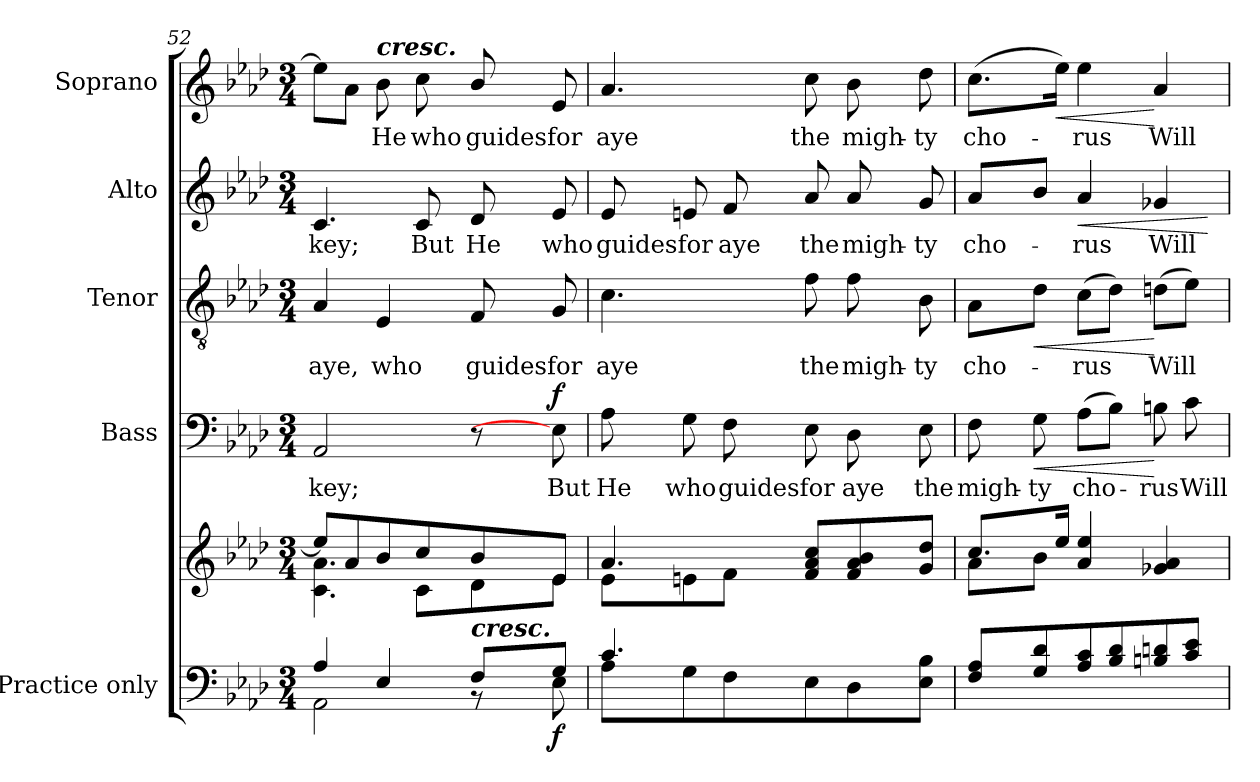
**kern	**kern	**dynam	**kern	**text	**dynam	**kern	**text	**dynam	**kern	**text	**dynam	**kern	**text	**dynam
*part5	*part5	*part5	*part4	*part4	*part4	*part3	*part3	*part3	*part2	*part2	*part2	*part1	*part1	*part1
*staff6	*staff5	*staff5/6	*staff4	*staff4	*staff4	*staff3	*staff3	*staff3	*staff2	*staff2	*staff2	*staff1	*staff1	*staff1
*I"Practice only	*	*	*I"Bass	*	*	*I"Tenor	*	*	*I"Alto	*	*	*I"Soprano	*	*
*	*	*	*I'B	*	*	*I'T	*	*	*I'A	*	*	*I'S	*	*
!!LO:LB:g=z
*clefF4	*clefG2	*	*clefF4	*	*	*clefGv2	*	*	*clefG2	*	*	*clefG2	*	*
*k[b-e-a-d-]	*k[b-e-a-d-]	*	*k[b-e-a-d-]	*	*	*k[b-e-a-d-]	*	*	*k[b-e-a-d-]	*	*	*k[b-e-a-d-]	*	*
*A-:	*A-:	*	*A-:	*	*	*A-:	*	*	*A-:	*	*	*A-:	*	*
*M3/4	*M3/4	*	*M3/4	*	*	*M3/4	*	*	*M3/4	*	*	*M3/4	*	*
=52	=52	=52	=52	=52	=52	=52	=52	=52	=52	=52	=52	=52	=52	=52
*^	*^	*	*	*	*	*	*	*	*	*	*	*	*	*
!	!	!	!	!	!	!LO:LY:b	!	!	!LO:LY:b	!	!	!LO:LY:b	!	!	!	!
4A-/	2AA-\	8ee-/L]	4.c\ 4.a-\	.	2AA-	key;	.	4A-	aye,	.	4.c	key;	.	8ee-L]	.	.
.	.	8a-/	.	.	.	.	.	.	.	.	.	.	.	8a-J	.	.
!	!	!	!	!	!	!	!	!	!	!	!	!	!	!LO:TX:a:Bi:t=cresc.	!	!
!	!	!	!	!	!	!	!	!	!LO:LY:b	!	!	!	!	!	!LO:LY:b	!
4E-/	.	8b-/	.	.	.	.	.	4E-	who	.	.	.	.	8b-	He	.
!	!	!	!	!	!	!	!	!	!	!	!	!LO:LY:b	!	!	!LO:LY:b	!
.	.	8cc/	8c\L	.	.	.	.	.	.	.	8c	But	.	8cc	who	.
!LO:TX:a:Bi:t=cresc.	!	!	!	!	!	!	!	!	!	!	!	!	!	!	!	!
!	!	!	!	!	!	!	!	!	!LO:LY:b	!	!	!LO:LY:b	!	!	!LO:LY:b	!
8F/L	8r	8b-/	8d-\	.	8r	.	.	8F	guides	.	8d-	He	.	8b-/	guides	.
!	!	!	!	!LO:DY:b=2	!	!LO:LY:b	!LO:DY:b	!	!LO:LY:b	!	!	!LO:LY:b	!	!	!LO:LY:b	!
8G/J	8E-\	8e-/J	8e-\J	f	8E-]	But	f	8G	for	.	8e-	who	.	8e-	for	.
=53	=53	=53	=53	=53	=53	=53	=53	=53	=53	=53	=53	=53	=53	=53	=53	=53
!	!	!	!	!	!	!LO:LY:b	!	!	!LO:LY:b	!	!	!LO:LY:b	!	!	!LO:LY:b	!
4.c/	8A-\L	4.a-/	8e-\L	.	8A-	He	.	4.c	aye	.	8e-	guides	.	4.a-	aye	.
!	!	!	!	!	!	!LO:LY:b	!	!	!	!	!	!LO:LY:b	!	!	!	!
.	8G\	.	8en\	.	8G	who	.	.	.	.	8en	for	.	.	.	.
!	!	!	!	!	!	!LO:LY:b	!	!	!	!	!	!LO:LY:b	!	!	!	!
.	8F\	.	8f\J	.	8F	guides	.	.	.	.	8f	aye	.	.	.	.
!	!	!	!	!	!	!LO:LY:b	!	!	!LO:LY:b	!	!	!LO:LY:b	!	!	!LO:LY:b	!
8ryy	8E-\	8f/ 8a-/ 8cc/L	8ryy	.	8E-	for	.	8f	the	.	8a-	the	.	8cc	the	.
!	!	!	!	!	!	!LO:LY:b	!	!	!LO:LY:b	!	!	!LO:LY:b	!	!	!LO:LY:b	!
4ryy	8D-\	8f/ 8a-/ 8b-/	4ryy	.	8D-	aye	.	8f	migh-	.	8a-	migh-	.	8b-	migh-	.
!	!	!	!	!	!	!LO:LY:b	!	!	!LO:LY:b	!	!	!LO:LY:b	!	!	!LO:LY:b	!
.	8E-\ 8B-\J	8g/ 8dd-/J	.	.	8E-	the	.	8B-	-ty	.	8g	-ty	.	8dd-	-ty	.
=54	=54	=54	=54	=54	=54	=54	=54	=54	=54	=54	=54	=54	=54	=54	=54	=54
!	!	!	!	!	!	!LO:LY:b	!	!	!LO:LY:b	!	!	!LO:LY:b	!	!	!LO:LY:b	!
8F/ 8A-/L	2ryy	8.cc/L	8a-\L	.	8F	migh-	.	8A-L	cho-	.	8a-L	cho-	.	(>8.ccL	cho-	.
!	!	!	!	!	!	!LO:LY:b	!LO:HP:b	!	!	!LO:HP:b	!	!	!	!	!	!
8G/ 8d-/	.	.	8b-\J	.	8G	-ty	<	8d-J	.	<	8b-J	.	.	.	.	.
!	!	!	!	!	!	!	!	!	!	!	!	!	!	!	!	!LO:HP:b
.	.	16ee-/J	.	.	.	.	.	.	.	.	.	.	.	16ee-J)	.	<
!	!	!	!	!	!	!LO:LY:b	!	!	!LO:LY:b	!	!	!LO:LY:b	!LO:HP:b	!	!LO:LY:b	!
8A-/ 8c/	.	4a-/ 4ee-/	4ryy	.	(>8A-L	cho-	.	(>8cL	rus	.	4a-	rus	<	4ee-	rus	.
8B-/ 8d-/	.	.	.	.	8B-J)	.	.	8d-J)	.	.	.	.	.	.	.	.
!	!	!	!	!	!	!LO:LY:b	!	!	!LO:LY:b	!	!	!LO:LY:b	!	!	!LO:LY:b	!
8Bn/ 8dn/	4ryy	4g-X/ 4a-/	4ryy	.	8Bn	rus	[	(>8dnL	Will	[	4g-X	Will	.	4a-	Will	[
!	!	!	!	!	!	!LO:LY:b	!	!	!	!	!	!	!	!	!	!
8c/ 8e-/J	.	.	.	.	8c	Will	.	8e-J)	.	.	.	.	.	.	.	.
*v	*v	*	*	*	*	*	*	*	*	*	*	*	*	*	*	*
*	*v	*v	*	*	*	*	*	*	*	*	*	*	*	*	*
.	.	.	.	.	.	.	.	.	.	.	[	.	.	.
=	=	=	=	=	=	=	=	=	=	=	=	=	=	=
*-	*-	*-	*-	*-	*-	*-	*-	*-	*-	*-	*-	*-	*-	*-
